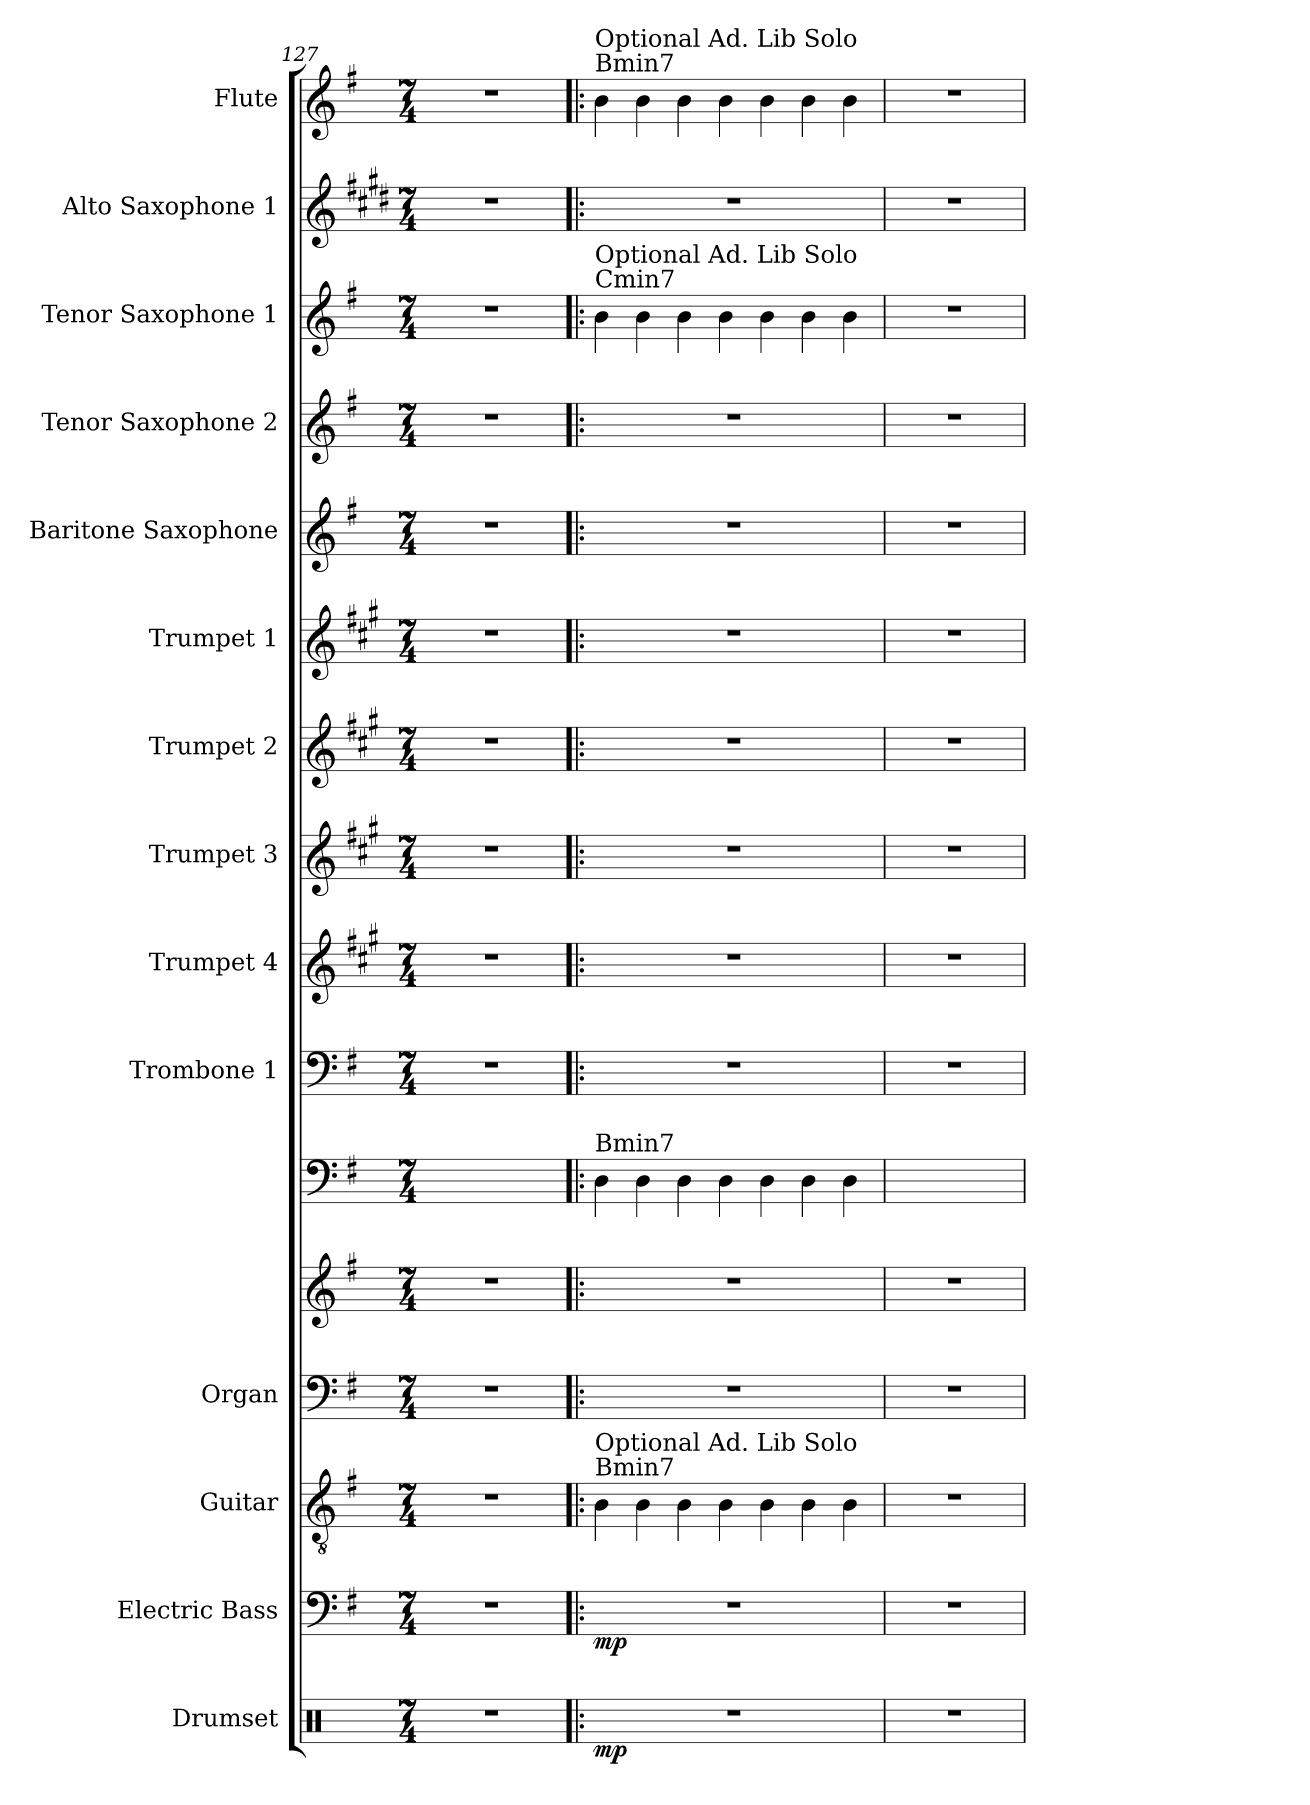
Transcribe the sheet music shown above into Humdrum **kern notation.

**kern	**dynam	**kern	**dynam	**kern	**kern	**kern	**kern	**kern	**kern	**kern	**kern	**kern	**kern	**kern	**kern	**kern	**kern
*part14	*part14	*part13	*part13	*part12	*part11	*part11	*part11	*part10	*part9	*part8	*part7	*part6	*part5	*part4	*part3	*part2	*part1
*staff16	*staff16	*staff15	*staff15	*staff14	*staff13	*staff12	*staff11	*staff10	*staff9	*staff8	*staff7	*staff6	*staff5	*staff4	*staff3	*staff2	*staff1
*I"Drumset	*	*I"Electric Bass	*	*I"Guitar	*I"Organ	*	*	*I"Trombone 1	*I"Trumpet 4	*I"Trumpet 3	*I"Trumpet 2	*I"Trumpet 1	*I"Baritone Saxophone	*I"Tenor Saxophone 2	*I"Tenor Saxophone 1	*I"Alto Saxophone 1	*I"Flute
*I'Drs.	*	*I'El. B.	*	*	*	*	*	*I'Tbn.	*I'Tpt.	*I'Tpt.	*I'Tpt.	*I'Tpt.	*I'Bar. Sax.	*I'T. Sax.	*I'T. Sax.	*I'A. Sax.	*I'Fl.
*clefX	*	*clefF4	*	*clefGv2	*clefF4	*clefG2	*clefF4	*clefF4	*clefG2	*clefG2	*clefG2	*clefG2	*clefG2	*clefG2	*clefG2	*clefG2	*clefG2
*	*	*ITrd7c12	*	*	*	*	*	*	*ITrd1c2	*ITrd1c2	*ITrd1c2	*ITrd1c2	*ITrd12c21	*ITrd8c14	*ITrd8c14	*ITrd5c9	*
*k[]	*	*k[f#]	*	*k[f#]	*k[f#]	*k[f#]	*k[f#]	*k[f#]	*k[f#]	*k[f#]	*k[f#]	*k[f#]	*k[f#]	*k[f#]	*k[f#]	*k[f#]	*k[f#]
*M7/4	*	*M7/4	*	*M7/4	*M7/4	*M7/4	*M7/4	*M7/4	*M7/4	*M7/4	*M7/4	*M7/4	*M7/4	*M7/4	*M7/4	*M7/4	*M7/4
=127	=127	=127	=127	=127	=127	=127	=127	=127	=127	=127	=127	=127	=127	=127	=127	=127	=127
1..r	.	1..r	.	1..r	1..r	1..r	1..ryy	1..r	1..r	1..r	1..r	1..r	1..r	1..r	1..r	1..r	1..r
=128!|:	=128!|:	=128!|:	=128!|:	=128!|:	=128!|:	=128!|:	=128!|:	=128!|:	=128!|:	=128!|:	=128!|:	=128!|:	=128!|:	=128!|:	=128!|:	=128!|:	=128!|:
!	!	!	!	!	!	!	!	!	!	!	!	!	!	!	!	!	!LO:TX:a:t=Bmin7
!	!	!	!	!	!	!	!	!	!	!	!	!	!	!	!	!	!LO:TX:a:t=Optional Ad. Lib Solo
!	!	!	!	!	!	!	!	!	!	!	!	!	!	!	!LO:TX:a:t=Cmin7	!	!
!	!	!	!	!	!	!	!	!	!	!	!	!	!	!	!LO:TX:a:t=Optional Ad. Lib Solo	!	!
!	!	!	!	!	!	!	!LO:TX:a:t=Bmin7	!	!	!	!	!	!	!	!	!	!
!	!	!	!	!LO:TX:a:t=Bmin7	!	!	!	!	!	!	!	!	!	!	!	!	!
!	!	!	!	!LO:TX:a:t=Optional Ad. Lib Solo	!	!	!	!	!	!	!	!	!	!	!	!	!
!	!LO:DY:b	!	!LO:DY:b	!	!	!	!	!	!	!	!	!	!	!	!	!	!
1..r	mp	1..r	mp	4B	1..r	1..r	4D	1..r	1..r	1..r	1..r	1..r	1..r	1..r	4B	1..r	4b
.	.	.	.	4B	.	.	4D	.	.	.	.	.	.	.	4B	.	4b
.	.	.	.	4B	.	.	4D	.	.	.	.	.	.	.	4B	.	4b
.	.	.	.	4B	.	.	4D	.	.	.	.	.	.	.	4B	.	4b
.	.	.	.	4B	.	.	4D	.	.	.	.	.	.	.	4B	.	4b
.	.	.	.	4B	.	.	4D	.	.	.	.	.	.	.	4B	.	4b
.	.	.	.	4B	.	.	4D	.	.	.	.	.	.	.	4B	.	4b
=129	=129	=129	=129	=129	=129	=129	=129	=129	=129	=129	=129	=129	=129	=129	=129	=129	=129
1..r	.	1..r	.	1..r	1..r	1..r	1..ryy	1..r	1..r	1..r	1..r	1..r	1..r	1..r	1..r	1..r	1..r
=	=	=	=	=	=	=	=	=	=	=	=	=	=	=	=	=	=
*-	*-	*-	*-	*-	*-	*-	*-	*-	*-	*-	*-	*-	*-	*-	*-	*-	*-
